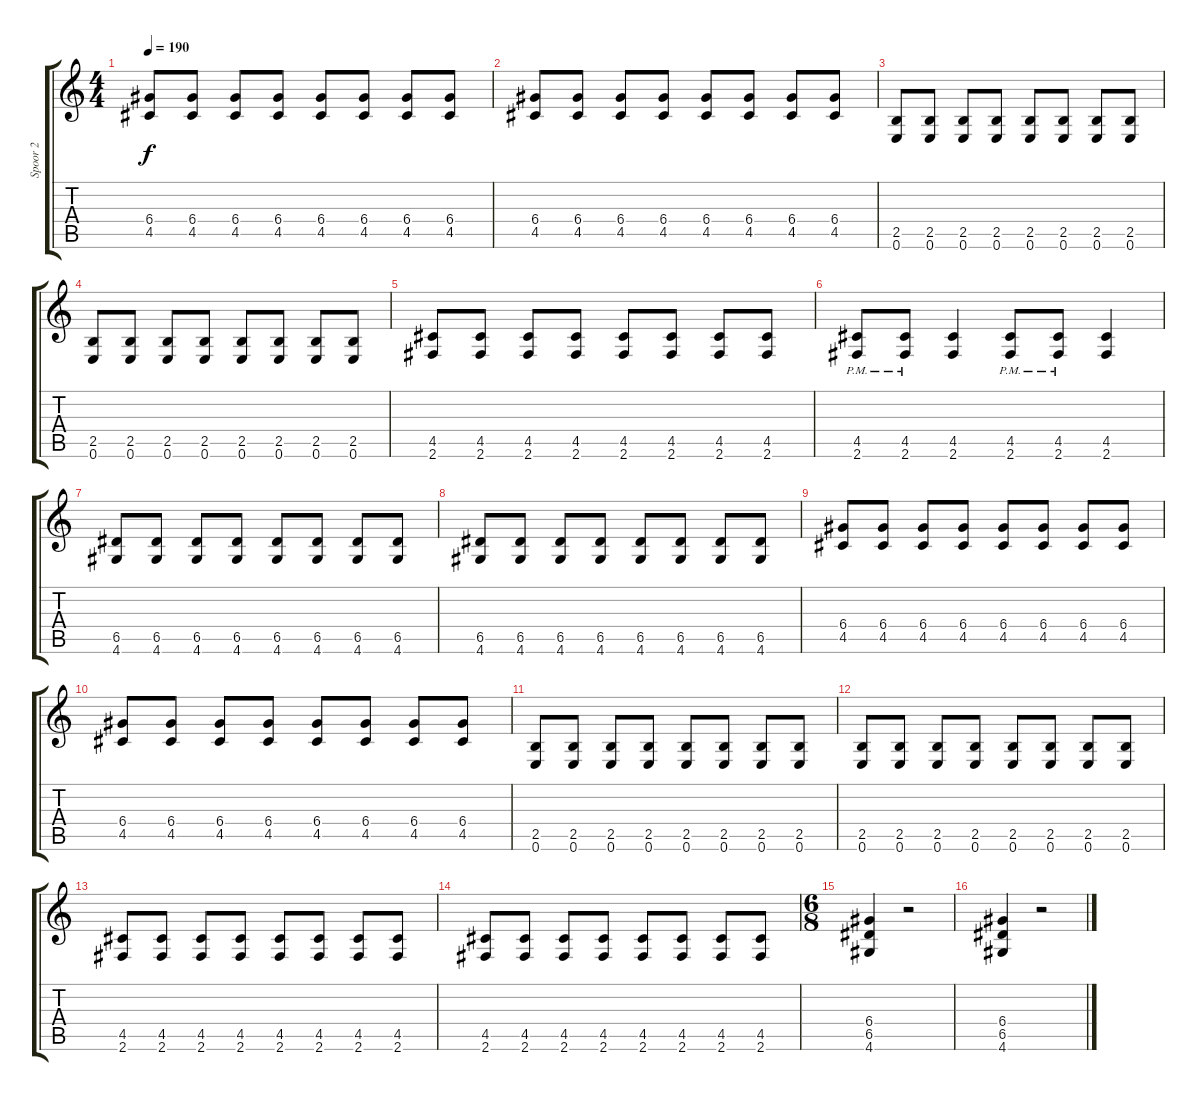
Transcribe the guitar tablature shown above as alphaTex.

\track ("Spoor 2" "Spoor 2") {instrument distortionguitar}
\staff {score tabs}
\tuning (E4 B3 G3 D3 A2 E2) {hide}
\ts (4 4)
\tempo 190
\clef g2
\ks c
(6.4 4.5).8{dy f} (6.4 4.5).8 (6.4 4.5).8 (6.4 4.5).8 (6.4 4.5).8 (6.4 4.5).8 (6.4 4.5).8 (6.4 4.5).8 |
(6.4 4.5).8 (6.4 4.5).8 (6.4 4.5).8 (6.4 4.5).8 (6.4 4.5).8 (6.4 4.5).8 (6.4 4.5).8 (6.4 4.5).8 |
(2.5 0.6).8 (2.5 0.6).8 (2.5 0.6).8 (2.5 0.6).8 (2.5 0.6).8 (2.5 0.6).8 (2.5 0.6).8 (2.5 0.6).8 |
(2.5 0.6).8 (2.5 0.6).8 (2.5 0.6).8 (2.5 0.6).8 (2.5 0.6).8 (2.5 0.6).8 (2.5 0.6).8 (2.5 0.6).8 |
(4.5 2.6).8 (4.5 2.6).8 (4.5 2.6).8 (4.5 2.6).8 (4.5 2.6).8 (4.5 2.6).8 (4.5 2.6).8 (4.5 2.6).8 |
(4.5{pm} 2.6{pm}).8 (4.5{pm} 2.6{pm}).8 (4.5 2.6).4 (4.5{pm} 2.6{pm}).8 (4.5{pm} 2.6{pm}).8 (4.5 2.6).4 |
(6.5 4.6).8 (6.5 4.6).8 (6.5 4.6).8 (6.5 4.6).8 (6.5 4.6).8 (6.5 4.6).8 (6.5 4.6).8 (6.5 4.6).8 |
(6.5 4.6).8 (6.5 4.6).8 (6.5 4.6).8 (6.5 4.6).8 (6.5 4.6).8 (6.5 4.6).8 (6.5 4.6).8 (6.5 4.6).8 |
(6.4 4.5).8 (6.4 4.5).8 (6.4 4.5).8 (6.4 4.5).8 (6.4 4.5).8 (6.4 4.5).8 (6.4 4.5).8 (6.4 4.5).8 |
(6.4 4.5).8 (6.4 4.5).8 (6.4 4.5).8 (6.4 4.5).8 (6.4 4.5).8 (6.4 4.5).8 (6.4 4.5).8 (6.4 4.5).8 |
(2.5 0.6).8 (2.5 0.6).8 (2.5 0.6).8 (2.5 0.6).8 (2.5 0.6).8 (2.5 0.6).8 (2.5 0.6).8 (2.5 0.6).8 |
(2.5 0.6).8 (2.5 0.6).8 (2.5 0.6).8 (2.5 0.6).8 (2.5 0.6).8 (2.5 0.6).8 (2.5 0.6).8 (2.5 0.6).8 |
(4.5 2.6).8 (4.5 2.6).8 (4.5 2.6).8 (4.5 2.6).8 (4.5 2.6).8 (4.5 2.6).8 (4.5 2.6).8 (4.5 2.6).8 |
(4.5 2.6).8 (4.5 2.6).8 (4.5 2.6).8 (4.5 2.6).8 (4.5 2.6).8 (4.5 2.6).8 (4.5 2.6).8 (4.5 2.6).8 |
\ts (6 8)
(6.4 6.5 4.6).4 r.2 |
(6.4 6.5 4.6).4 r.2
